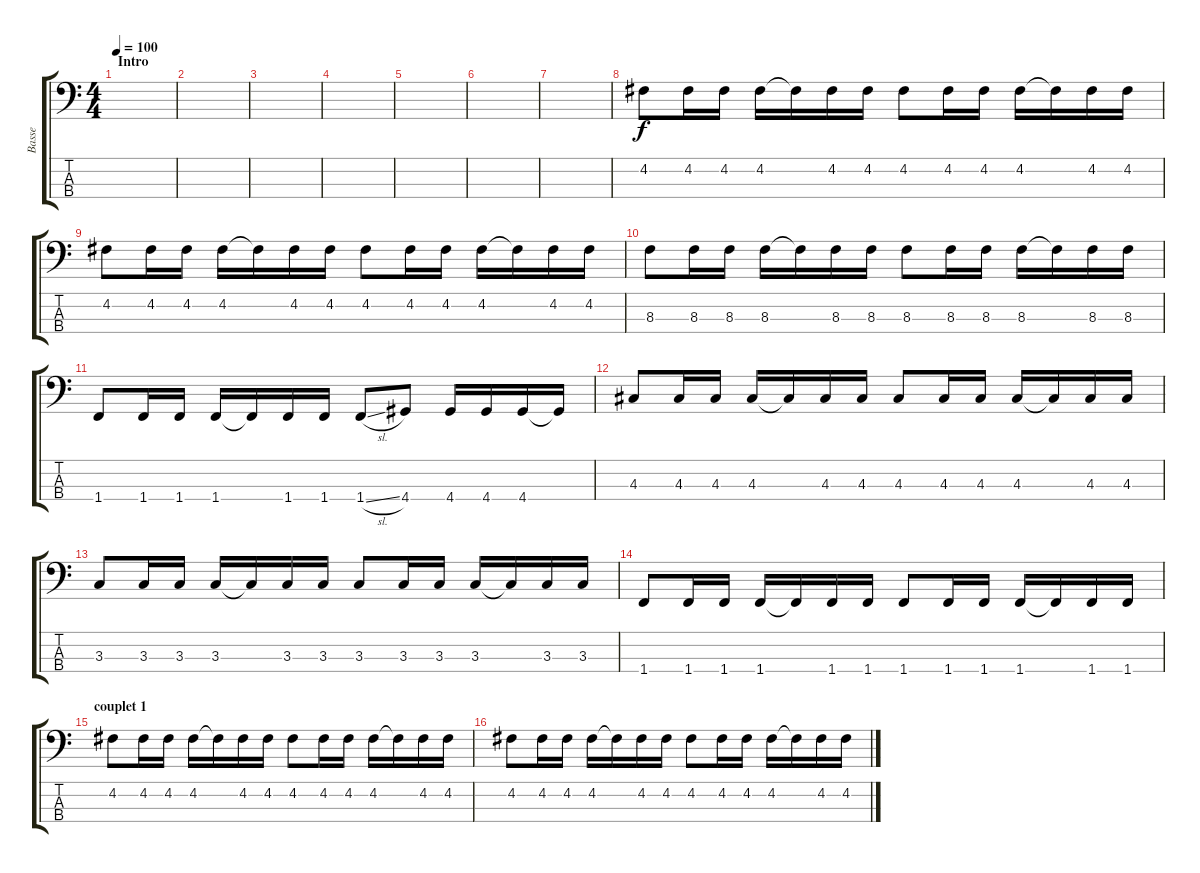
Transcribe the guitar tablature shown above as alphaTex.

\track ("Basse" "Basse") {instrument electricbassfinger}
\staff {score tabs}
\tuning (G2 D2 A1 E1) {hide}
\ts (4 4)
\section ("" "Intro")
\tempo 100
\clef f4
\ks c
|
|
|
|
|
|
|
4.2.8 4.2.16 4.2.16 4.2.16 4.2{t}.16 4.2.16 4.2.16 4.2.8 4.2.16 4.2.16 4.2.16 4.2{t}.16 4.2.16 4.2.16 |
4.2.8 4.2.16 4.2.16 4.2.16 4.2{t}.16 4.2.16 4.2.16 4.2.8 4.2.16 4.2.16 4.2.16 4.2{t}.16 4.2.16 4.2.16 |
8.3.8 8.3.16 8.3.16 8.3.16 8.3{t}.16 8.3.16 8.3.16 8.3.8 8.3.16 8.3.16 8.3.16 8.3{t}.16 8.3.16 8.3.16 |
1.4.8 1.4.16 1.4.16 1.4.16 1.4{t}.16 1.4.16 1.4.16 1.4{sl}.8 4.4.8 4.4.16 4.4.16 4.4.16 4.4{t}.16 |
4.3.8 4.3.16 4.3.16 4.3.16 4.3{t}.16 4.3.16 4.3.16 4.3.8 4.3.16 4.3.16 4.3.16 4.3{t}.16 4.3.16 4.3.16 |
3.3.8 3.3.16 3.3.16 3.3.16 3.3{t}.16 3.3.16 3.3.16 3.3.8 3.3.16 3.3.16 3.3.16 3.3{t}.16 3.3.16 3.3.16 |
1.4.8 1.4.16 1.4.16 1.4.16 1.4{t}.16 1.4.16 1.4.16 1.4.8 1.4.16 1.4.16 1.4.16 1.4{t}.16 1.4.16 1.4.16 |
\section ("" "couplet 1")
4.2.8 4.2.16 4.2.16 4.2.16 4.2{t}.16 4.2.16 4.2.16 4.2.8 4.2.16 4.2.16 4.2.16 4.2{t}.16 4.2.16 4.2.16 |
4.2.8 4.2.16 4.2.16 4.2.16 4.2{t}.16 4.2.16 4.2.16 4.2.8 4.2.16 4.2.16 4.2.16 4.2{t}.16 4.2.16 4.2.16
